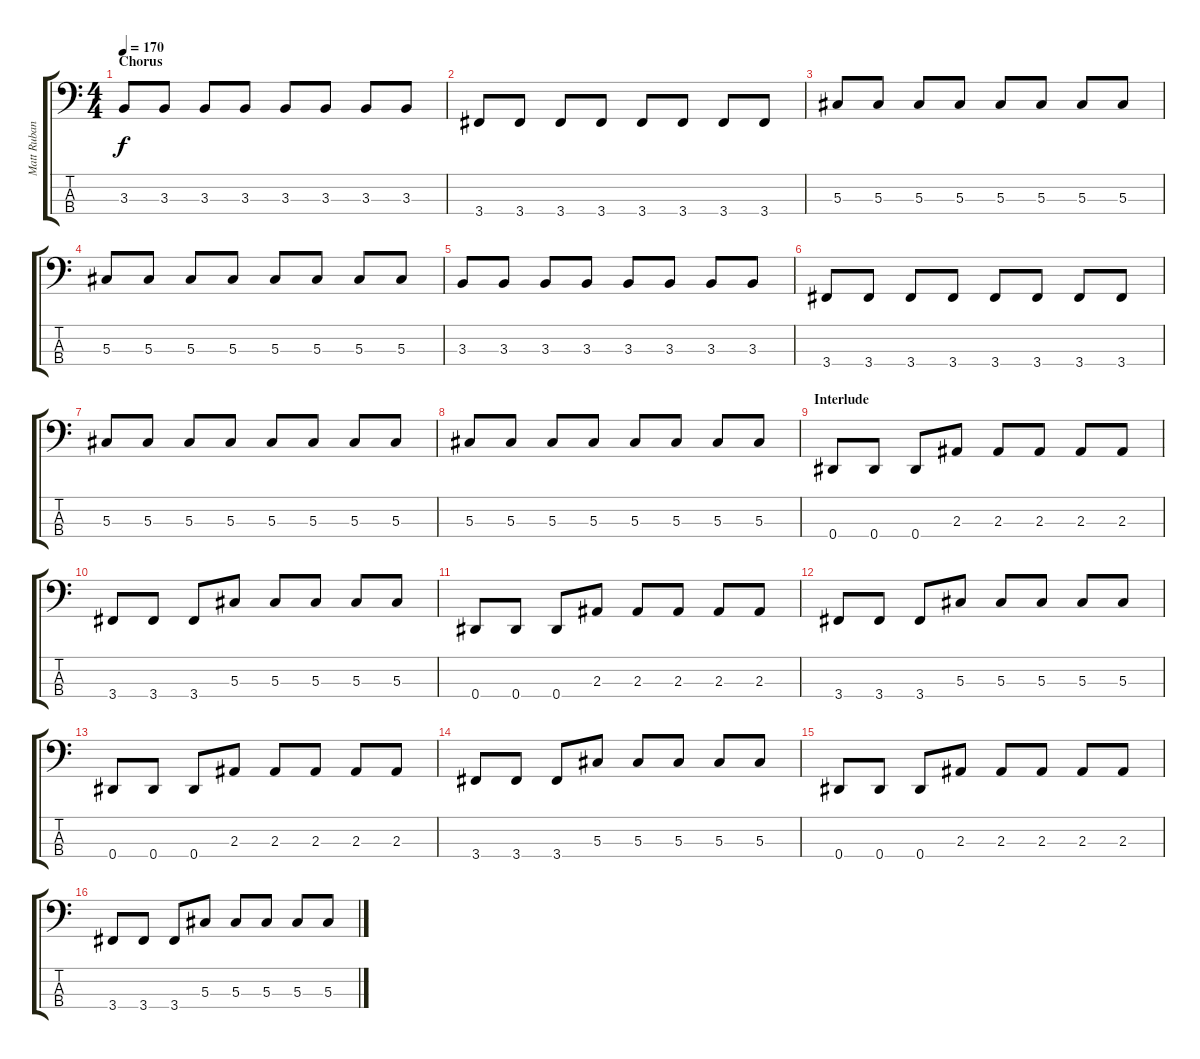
\track ("Matt Rubano - Bass" "Matt Ruban") {instrument electricbasspick}
\staff {score tabs}
\tuning (Gb2 Db2 Ab1 Eb1) {hide}
\ts (4 4)
\section ("" "Chorus")
\tempo 170
\clef f4
\ks c
3.3.8{dy f} 3.3.8 3.3.8 3.3.8 3.3.8 3.3.8 3.3.8 3.3.8 |
3.4.8 3.4.8 3.4.8 3.4.8 3.4.8 3.4.8 3.4.8 3.4.8 |
5.3.8 5.3.8 5.3.8 5.3.8 5.3.8 5.3.8 5.3.8 5.3.8 |
5.3.8 5.3.8 5.3.8 5.3.8 5.3.8 5.3.8 5.3.8 5.3.8 |
3.3.8 3.3.8 3.3.8 3.3.8 3.3.8 3.3.8 3.3.8 3.3.8 |
3.4.8 3.4.8 3.4.8 3.4.8 3.4.8 3.4.8 3.4.8 3.4.8 |
5.3.8 5.3.8 5.3.8 5.3.8 5.3.8 5.3.8 5.3.8 5.3.8 |
5.3.8 5.3.8 5.3.8 5.3.8 5.3.8 5.3.8 5.3.8 5.3.8 |
\section ("" "Interlude")
0.4.8 0.4.8 0.4.8 2.3.8 2.3.8 2.3.8 2.3.8 2.3.8 |
3.4.8 3.4.8 3.4.8 5.3.8 5.3.8 5.3.8 5.3.8 5.3.8 |
0.4.8 0.4.8 0.4.8 2.3.8 2.3.8 2.3.8 2.3.8 2.3.8 |
3.4.8 3.4.8 3.4.8 5.3.8 5.3.8 5.3.8 5.3.8 5.3.8 |
0.4.8 0.4.8 0.4.8 2.3.8 2.3.8 2.3.8 2.3.8 2.3.8 |
3.4.8 3.4.8 3.4.8 5.3.8 5.3.8 5.3.8 5.3.8 5.3.8 |
0.4.8 0.4.8 0.4.8 2.3.8 2.3.8 2.3.8 2.3.8 2.3.8 |
3.4.8 3.4.8 3.4.8 5.3.8 5.3.8 5.3.8 5.3.8 5.3.8
